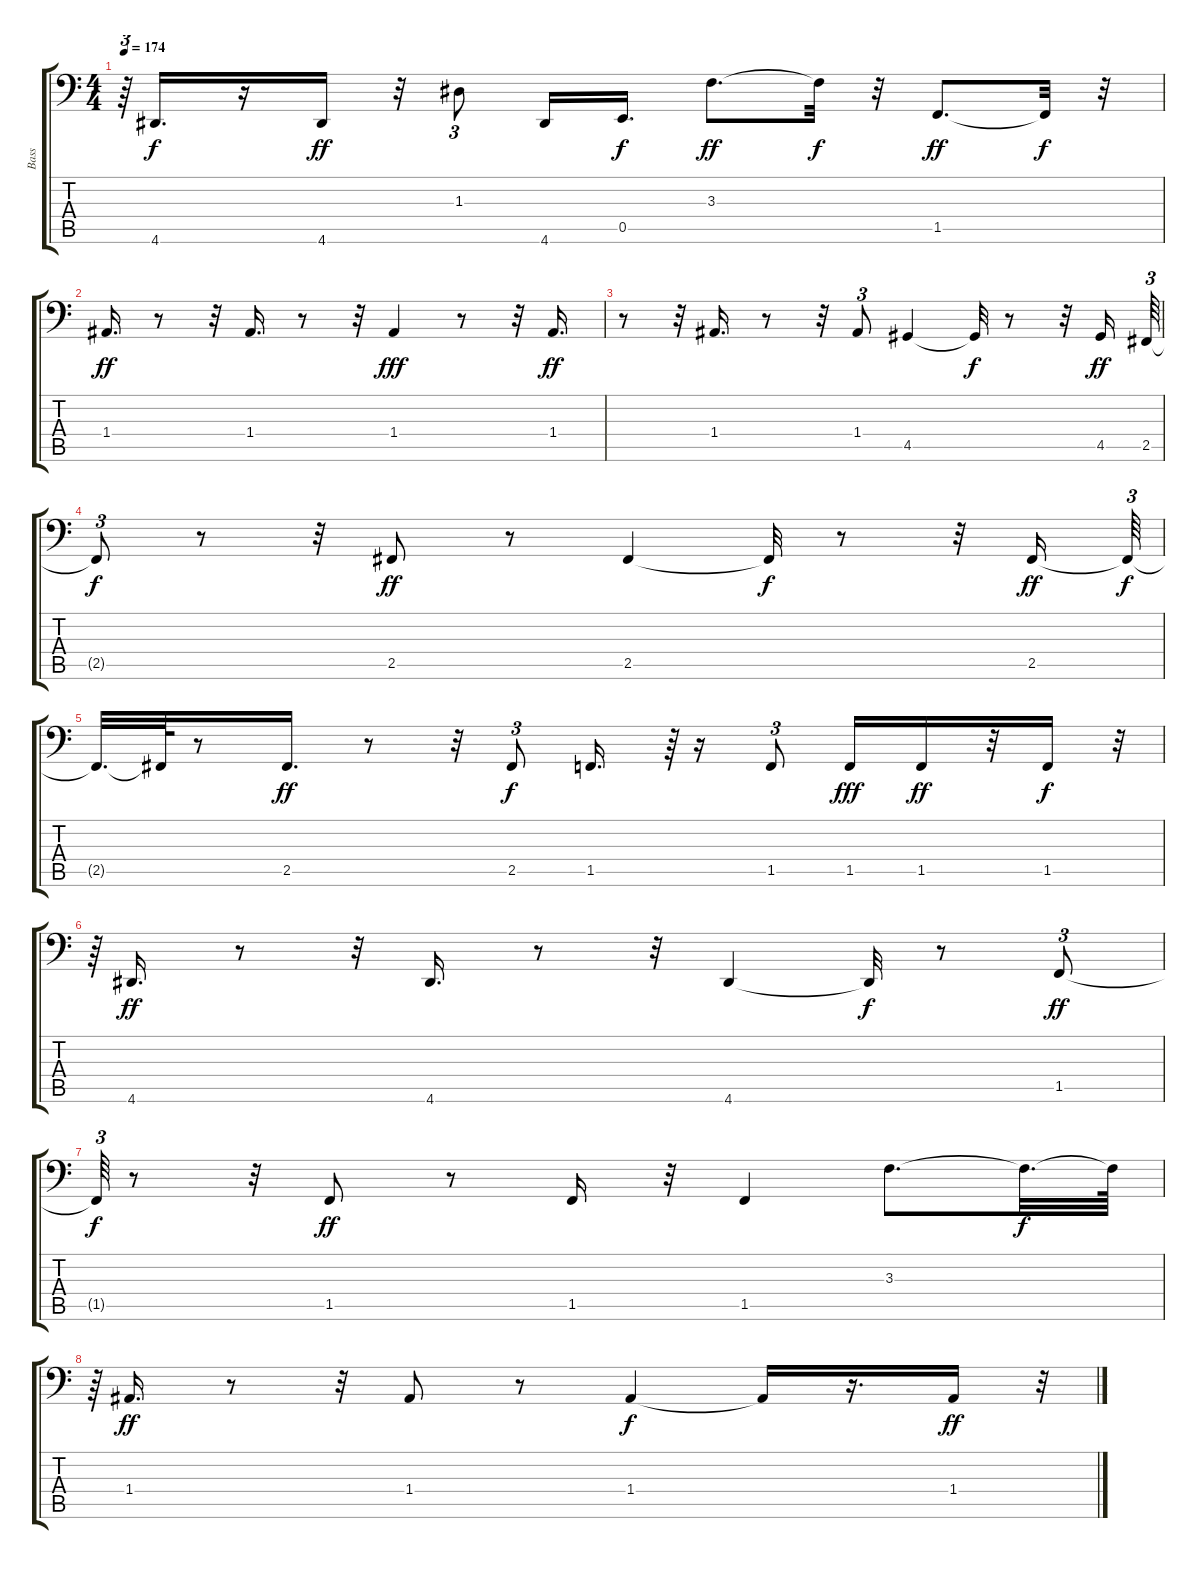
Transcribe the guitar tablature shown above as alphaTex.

\track ("Bass" "Bass") {instrument electricbassfinger}
\staff {score tabs}
\tuning (C3 G2 D2 A1 E1 B0) {hide}
\ts (4 4)
\tempo 174
\clef f4
\ks c
r.64{tu (3 2) dy ff} 4.6.16{d dy f} r.16 4.6.16{dy ff} r.32 1.3.8{tu (3 2)} 4.6.16 0.5.16{d dy f} 3.3.8{d dy ff} 3.3{t}.32{dy f} r.32 1.5.8{d dy ff} 1.5{t}.32{dy f} r.32 |
1.4.16{d dy ff} r.8 r.32 1.4.16{d} r.8 r.32 1.4.4{dy fff} r.8 r.32 1.4.16{d dy ff} |
r.8 r.32 1.4.16{d} r.8 r.32 1.4.8{tu (3 2)} 4.5.4 4.5{t}.32{dy f} r.8 r.32 4.5.16{dy ff} 2.5.64{tu (3 2)} |
2.5{t}.8{tu (3 2) dy f} r.8 r.32 2.5.8{dy ff} r.8 2.5.4 2.5{t}.32{dy f} r.8 r.32 2.5.16{dy ff} 2.5{t}.64{tu (3 2) dy f} |
2.5{t}.32{d} 2.5{t}.64 r.8 2.5.16{d dy ff} r.8 r.32 2.5.8{tu (3 2) dy f} 1.5.16{d} r.64{tu (3 2)} r.16 1.5.8{tu (3 2)} 1.5.16{dy fff} 1.5.16{dy ff} r.32 1.5.16{dy f} r.32{tu (3 2)} |
r.64{tu (3 2)} 4.6.16{d dy ff} r.8 r.32 4.6.16{d} r.8 r.32 4.6.4 4.6{t}.32{dy f} r.8 1.5.8{tu (3 2) dy ff} |
1.5{t}.64{tu (3 2) dy f} r.8 r.32 1.5.8{dy ff} r.8 1.5.16 r.32 1.5.4 3.3.8{d} 3.3{t}.32{d dy f} 3.3{t}.64 |
r.64{tu (3 2)} 1.4.16{d dy ff} r.8 r.32 1.4.8 r.8 1.4.4{dy f} 1.4{t}.16 r.16{d} 1.4.16{dy ff} r.32{tu (3 2)}
